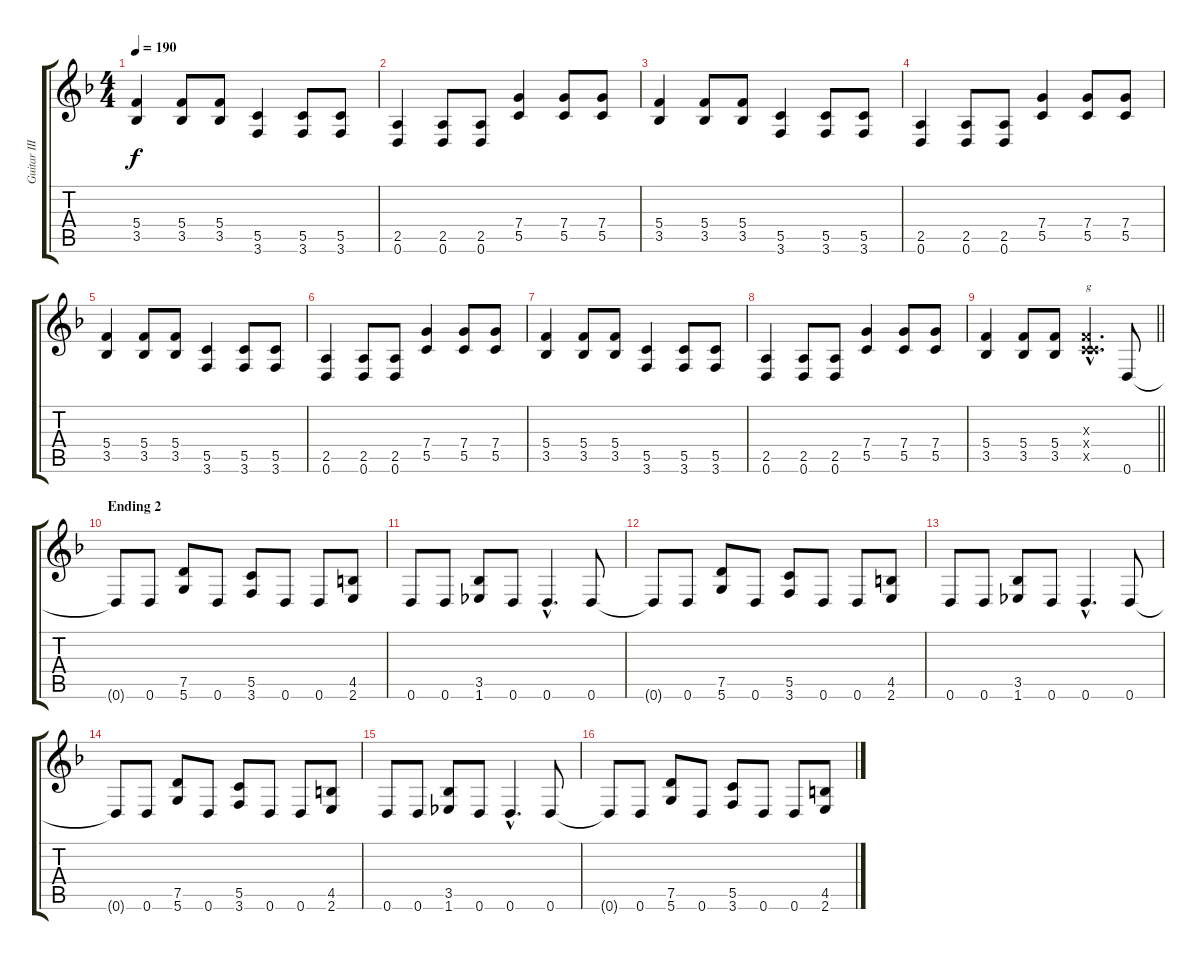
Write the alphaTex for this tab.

\track ("Guitar III" "Guitar III") {instrument distortionguitar}
\staff {score tabs}
\tuning (D4 A3 F3 C3 G2 D2) {hide}
\ts (4 4)
\tempo 190
\clef g2
\ks dminor
(5.4 3.5).4{dy f} (5.4 3.5).8 (5.4 3.5).8 (5.5 3.6).4 (5.5 3.6).8 (5.5 3.6).8 |
(2.5 0.6).4 (2.5 0.6).8 (2.5 0.6).8 (7.4 5.5).4 (7.4 5.5).8 (7.4 5.5).8 |
(5.4 3.5).4 (5.4 3.5).8 (5.4 3.5).8 (5.5 3.6).4 (5.5 3.6).8 (5.5 3.6).8 |
(2.5 0.6).4 (2.5 0.6).8 (2.5 0.6).8 (7.4 5.5).4 (7.4 5.5).8 (7.4 5.5).8 |
(5.4 3.5).4 (5.4 3.5).8 (5.4 3.5).8 (5.5 3.6).4 (5.5 3.6).8 (5.5 3.6).8 |
(2.5 0.6).4 (2.5 0.6).8 (2.5 0.6).8 (7.4 5.5).4 (7.4 5.5).8 (7.4 5.5).8 |
(5.4 3.5).4 (5.4 3.5).8 (5.4 3.5).8 (5.5 3.6).4 (5.5 3.6).8 (5.5 3.6).8 |
(2.5 0.6).4 (2.5 0.6).8 (2.5 0.6).8 (7.4 5.5).4 (7.4 5.5).8 (7.4 5.5).8 |
\barLineRight lightlight
(5.4 3.5).4 (5.4 3.5).8 (5.4 3.5).8 (0.3{hac x} 0.4{hac x} 5.5{hac x}).4{d txt "g"} 0.6.8 |
\section ("" "Ending 2")
0.6{t}.8 0.6.8 (7.5 5.6).8 0.6.8 (5.5 3.6).8 0.6.8 0.6.8 (4.5 2.6).8 |
0.6.8 0.6.8 (3.5 1.6).8 0.6.8 0.6{hac}.4{d} 0.6.8 |
0.6{t}.8 0.6.8 (7.5 5.6).8 0.6.8 (5.5 3.6).8 0.6.8 0.6.8 (4.5 2.6).8 |
0.6.8 0.6.8 (3.5 1.6).8 0.6.8 0.6{hac}.4{d} 0.6.8 |
0.6{t}.8 0.6.8 (7.5 5.6).8 0.6.8 (5.5 3.6).8 0.6.8 0.6.8 (4.5 2.6).8 |
0.6.8 0.6.8 (3.5 1.6).8 0.6.8 0.6{hac}.4{d} 0.6.8 |
0.6{t}.8 0.6.8 (7.5 5.6).8 0.6.8 (5.5 3.6).8 0.6.8 0.6.8 (4.5 2.6).8
